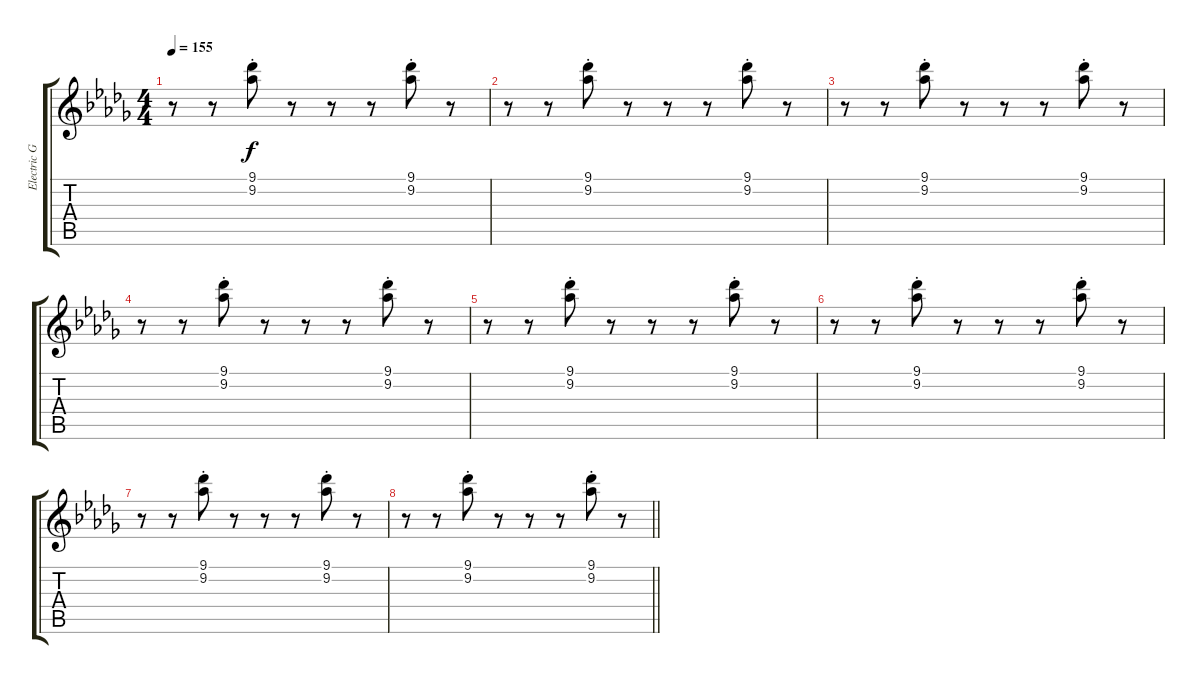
\track ("Electric Gtr" "Electric G") {instrument electricguitarclean}
\staff {score tabs}
\tuning (E4 B3 G3 D3 A2 E2) {hide}
\ts (4 4)
\tempo 155
\clef g2
\ks db
r.8{dy f} r.8 (9.1{st} 9.2{st}).8 r.8 r.8 r.8 (9.1{st} 9.2{st}).8 r.8 |
r.8 r.8 (9.1{st} 9.2{st}).8 r.8 r.8 r.8 (9.1{st} 9.2{st}).8 r.8 |
r.8 r.8 (9.1{st} 9.2{st}).8 r.8 r.8 r.8 (9.1{st} 9.2{st}).8 r.8 |
r.8 r.8 (9.1{st} 9.2{st}).8 r.8 r.8 r.8 (9.1{st} 9.2{st}).8 r.8 |
r.8 r.8 (9.1{st} 9.2{st}).8 r.8 r.8 r.8 (9.1{st} 9.2{st}).8 r.8 |
r.8 r.8 (9.1{st} 9.2{st}).8 r.8 r.8 r.8 (9.1{st} 9.2{st}).8 r.8 |
r.8 r.8 (9.1{st} 9.2{st}).8 r.8 r.8 r.8 (9.1{st} 9.2{st}).8 r.8 |
\barLineRight lightlight
r.8 r.8 (9.1{st} 9.2{st}).8 r.8 r.8 r.8 (9.1{st} 9.2{st}).8 r.8
